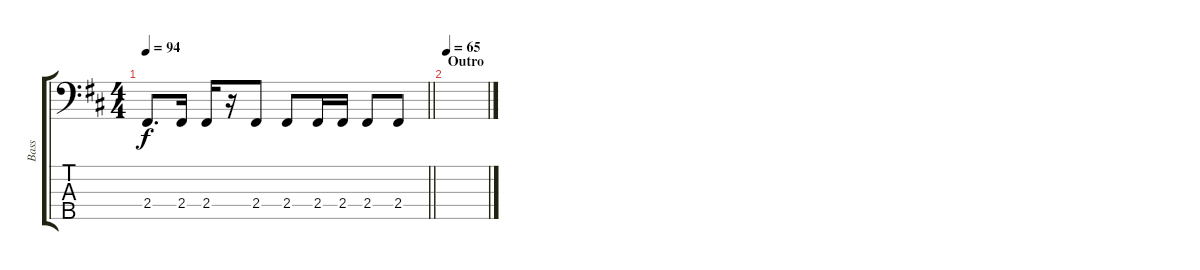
\track ("Bass" "Bass") {instrument electricbassfinger}
\staff {score tabs}
\tuning (G2 D2 A1 E1 B0) {hide}
\ts (4 4)
\tempo 94
\clef f4
\barLineRight lightlight
\ks d
2.4.8{d dy f} 2.4.16 2.4.16 r.16 2.4.8 2.4.8 2.4.16 2.4.16 2.4.8 2.4.8 |
\section ("" "Outro")
\tempo 65
